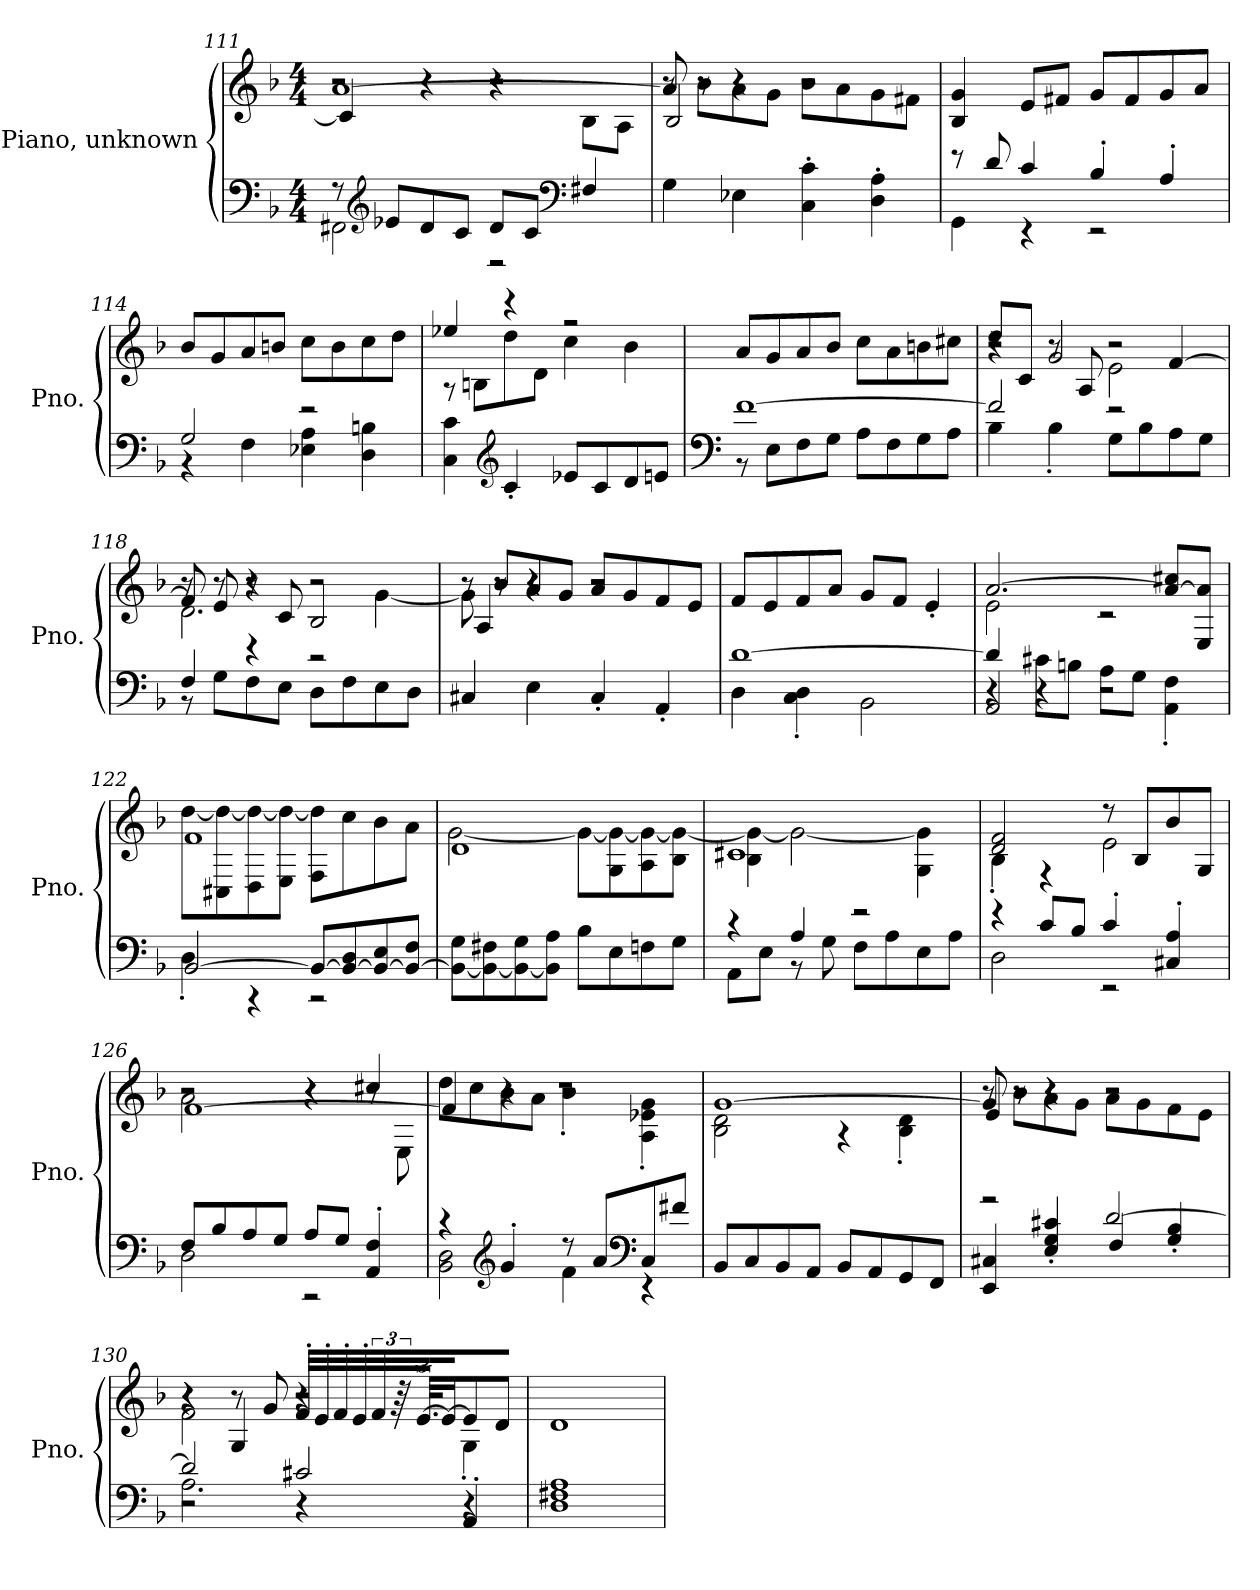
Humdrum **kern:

**kern	**kern
*part1	*part1
*staff2	*staff1
*I"Piano, unknown	*
*I'Pno.	*
*clefF4	*clefG2
*k[b-]	*k[b-]
*M4/4	*M4/4
=111	=111
*^	*^
*	*	*	*^
8r	2FF#X\	[1a	2r	4c/]
*clefG2	*	*	*	*
8e-X/L	.	.	.	.
8d/	.	.	.	4r
8c/J	.	.	.	.
8d/L	2r	.	4r	2r
8c/J	.	.	.	.
*clefF4	*	*	*	*
4F#X/	.	.	8B-\L	.
.	.	.	8A\J	.
*v	*v	*	*	*
=112	=112	=112	=112
4G\	8a/]	8r	2B-/
.	8r	8b-\L	.
4E-X\	4r	8a\	.
.	.	8g\J	.
4C\' 4c\'	2r	8b-\L	2r
.	.	8a\	.
4D\' 4A\'	.	8g\	.
.	.	8f#X\J	.
*	*v	*v	*v
!!LO:PB:g=z
=113	=113
*^	*
8r	4GG\	4B-/ 4g/
8d/	.	.
4c/	4r	8e/L
.	.	8f#X/J
4B-'/	2r	8g/L
.	.	8f#/
4A'/	.	8g/
.	.	8a/J
=114	=114	=114
2G/	4r	8b-/L
.	.	8g/
.	4F\	8a/
.	.	8bn/J
2r	4E-X\ 4A\	8cc\L
.	.	8b\
.	4D\ 4Bn\	8cc\
.	.	8dd\J
*v	*v	*
=115	=115
*	*^
4C\ 4c\	4ee-X/	8r
.	.	8Bn\L
*clefG2	*	*
4c'/	4r	8dd\
.	.	8d\J
8e-X/L	2r	4cc\
8c/	.	.
8d/	.	4b-\
8en/J	.	.
*	*v	*v
=116	=116
*clefF4	*
*^	*
[1f	8r	8a/L
.	8E\L	8g/
.	8F\	8a/
.	8G\J	8b-/J
.	8A\L	8cc\L
.	8F\	8a\
.	8G\	8bn\
.	8A\J	8cc#X\J
!!LO:LB:g=z
=117	=117	=117
*	*	*^
*	*	*	*^
2f/]	4B-\	8dd/L	2r	4r
.	.	8c/J	.	.
.	4B-'\	8r	.	2g/
.	.	8A/	.	.
2r	8G\L	2r	2e\	.
.	8B-\	.	.	.
.	8A\	.	.	[4f/
.	8G\J	.	.	.
=118	=118	=118	=118	=118
4F/	8r	8r	2.d\	8f/]
.	8G\L	8e/	.	8r
4r	8F\	8r	.	4r
.	8E\J	8c/	.	.
2r	8D\L	2r	.	2B-/
.	8F\	.	.	.
.	8E\	.	[4g\	.
.	8D\J	.	.	.
*v	*v	*	*	*
=119	=119	=119	=119
4C#X/	8r	8g\]	4A/
.	8b-/L	8r	.
4E\	8a/	4r	4r
.	8g/J	.	.
4C#'/	8a/L	2r	2r
.	8g/	.	.
4AA'/	8f/	.	.
.	8e/J	.	.
*	*v	*v	*v
=120	=120
*^	*
[1d	4D\	8f/L
.	.	8e/
.	4C\' 4D\'	8f/
.	.	8a/J
.	2BB-\	8g/L
.	.	8f/J
.	.	4e'/
!!LO:LB:g=z
=121	=121	=121
*	*^	*^
4d/]	4r	2AA/	[2.a/	2e\
4r	8c#X\L	.	.	.
.	8Bn\J	.	.	.
2r	8A\L	2r	.	2r
.	8G\J	.	.	.
.	4AA\' 4F\'	.	8a/_ 8cc#X/L	.
.	.	.	8E/ 8a/]J	.
*	*v	*v	*	*
=122	=122	=122	=122
[2BB-/	4D'\	1f	[8dd\L
.	.	.	8C#X\ 8dd\_
.	4r	.	8D\ 8dd\_
.	.	.	8E\ 8dd\_J
8BB-/L_	2r	.	8F\ 8dd\]L
8BB-/_ 8D/	.	.	8cc\
8BB-/_ 8E/	.	.	8b-\
8BB-/_ 8F/J	.	.	8a\J
*v	*v	*	*
=123	=123	=123
8BB-\_ 8G\L	1d	[2g\
8BB-\_ 8F#X\	.	.
8BB-\_ 8G\	.	.
8BB-\] 8A\J	.	.
8B-\L	.	8g\L_
8E\	.	8G\ 8g\_
8Fn\	.	8A\ 8g\_
8G\J	.	8B-\ 8g\_J
!!LO:LB:g=z	!!
=124	=124	=124
*^	*	*
4r	8AA\L	1c#X	4B-\ 4g\_
.	8E\J	.	.
4A/	8r	.	2g\_
.	8G\	.	.
2r	8F\L	.	.
.	8A\	.	.
.	8E\	.	4G\ 4g\]
.	8A\J	.	.
=125	=125	=125	=125
4r	2D\	2d/ 2f/	4B-'\
8c/L	.	.	4r
8B-/J	.	.	.
4c'/	2r	8r	2e\
.	.	8B-/L	.
4C#X/' 4A/'	.	8b-/	.
.	.	8G/J	.
=126	=126	=126	=126
*	*	*	*^
8F/L	2D\	2r	2a\	[1f
8B-/	.	.	.	.
8A/	.	.	.	.
8G/J	.	.	.	.
8A/L	2r	4r	4r	.
8G/J	.	.	.	.
4AA/' 4F/'	.	4cc#X/	8r	.
.	.	.	8E\	.
=127	=127	=127	=127	=127
4r	2BB-\ 2D\	1r	8dd\L	4f/]
.	.	.	8cc\	.
*clefG2	*	*	*	*
4g'/	.	.	8b-\	4r
.	.	.	8a\J	.
8r	4f\	.	4b-'\	2r
8a/L	.	.	.	.
*clefF4	*	*	*	*
8C/	4r	.	4A\' 4e-X\' 4g\'	.
8f#X/J	.	.	.	.
*v	*v	*	*	*
*	*	*v	*v
!!LO:LB:g=z
=128	=128	=128
8BB-/L	[1g	2B-\ 2d\
8C/	.	.
8BB-/	.	.
8AA/J	.	.
8BB-/L	.	4r
8AA/	.	.
8GG/	.	4B-\' 4d\'
8FF/J	.	.
=129	=129	=129
*^	*	*^
2r	4EE/ 4C#X/	8g/]	8r	4e/
.	.	8r	8b-\L	.
.	4E/' 4G/' 4c#X/'	4r	8a\	4r
.	.	.	8g\J	.
[2d/	4F/	2r	8a\L	2r
.	.	.	8g\	.
.	4G/' 4B-/'	.	8f\	.
.	.	.	8e\J	.
=130	=130	=130	=130	=130
*	*^	*	*	*
2d/]	2.A\	2r	4r	2f\	4r
.	.	.	8r	.	4G/
.	.	.	8g/	.	.
2c#X/	.	4r	32f'/LLL	4r	2r
.	.	.	32e'/	.	.
.	.	.	32f'/	.	.
.	.	.	32e'/	.	.
.	.	.	48f/JJJ	.	.
.	.	.	96r	.	.
.	.	.	[48.e/KLL	.	.
.	.	.	16e/J_	.	.
.	4r	4AA'/	8e/]	4G'\	.
.	.	.	8d/J	.	.
*v	*v	*v	*	*	*
*	*v	*v	*v
=131	=131
1D 1F#X 1A	1d
=	=
*-	*-
